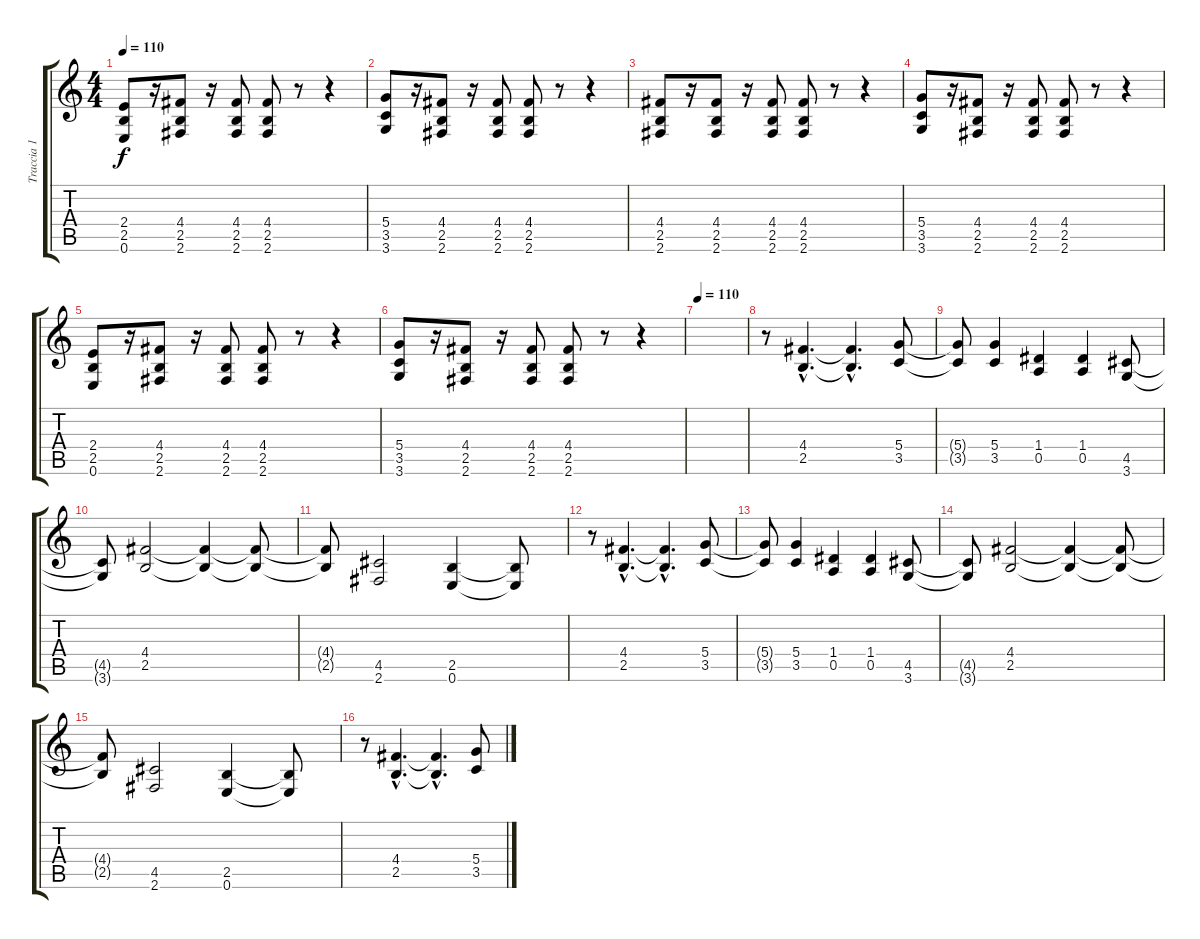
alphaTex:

\track ("Traccia 1" "Traccia 1") {instrument distortionguitar}
\staff {score tabs}
\tuning (E4 B3 G3 D3 A2 E2) {hide}
\ts (4 4)
\tempo 110
\clef g2
\ks c
(2.4 2.5 0.6).8{dy f} r.16 (4.4 2.5 2.6).8 r.16 (4.4 2.5 2.6).8 (4.4 2.5 2.6).8 r.8 r.4 |
(5.4 3.5 3.6).8 r.16 (4.4 2.5 2.6).8 r.16 (4.4 2.5 2.6).8 (4.4 2.5 2.6).8 r.8 r.4 |
(4.4 2.5 2.6).8 r.16 (4.4 2.5 2.6).8 r.16 (4.4 2.5 2.6).8 (4.4 2.5 2.6).8 r.8 r.4 |
(5.4 3.5 3.6).8 r.16 (4.4 2.5 2.6).8 r.16 (4.4 2.5 2.6).8 (4.4 2.5 2.6).8 r.8 r.4 |
(2.4 2.5 0.6).8 r.16 (4.4 2.5 2.6).8 r.16 (4.4 2.5 2.6).8 (4.4 2.5 2.6).8 r.8 r.4 |
(5.4 3.5 3.6).8 r.16 (4.4 2.5 2.6).8 r.16 (4.4 2.5 2.6).8 (4.4 2.5 2.6).8 r.8 r.4 |
\tempo 110
|
r.8{volume 13} (4.4{hac} 2.5{hac}).4{d} (4.4{hac t} 2.5{hac t}).4{d} (5.4 3.5).8 |
(5.4{t} 3.5{t}).8 (5.4 3.5).4 (1.4 0.5).4 (1.4 0.5).4 (4.5 3.6).8 |
(4.5{t} 3.6{t}).8 (4.4 2.5).2 (4.4{t} 2.5{t}).4 (4.4{t} 2.5{t}).8 |
(4.4{t} 2.5{t}).8 (4.5 2.6).2 (2.5 0.6).4 (2.5{t} 0.6{t}).8 |
r.8 (4.4{hac} 2.5{hac}).4{d} (4.4{hac t} 2.5{hac t}).4{d} (5.4 3.5).8 |
(5.4{t} 3.5{t}).8 (5.4 3.5).4 (1.4 0.5).4 (1.4 0.5).4 (4.5 3.6).8 |
(4.5{t} 3.6{t}).8 (4.4 2.5).2 (4.4{t} 2.5{t}).4 (4.4{t} 2.5{t}).8 |
(4.4{t} 2.5{t}).8 (4.5 2.6).2 (2.5 0.6).4 (2.5{t} 0.6{t}).8 |
r.8 (4.4{hac} 2.5{hac}).4{d} (4.4{hac t} 2.5{hac t}).4{d} (5.4 3.5).8
